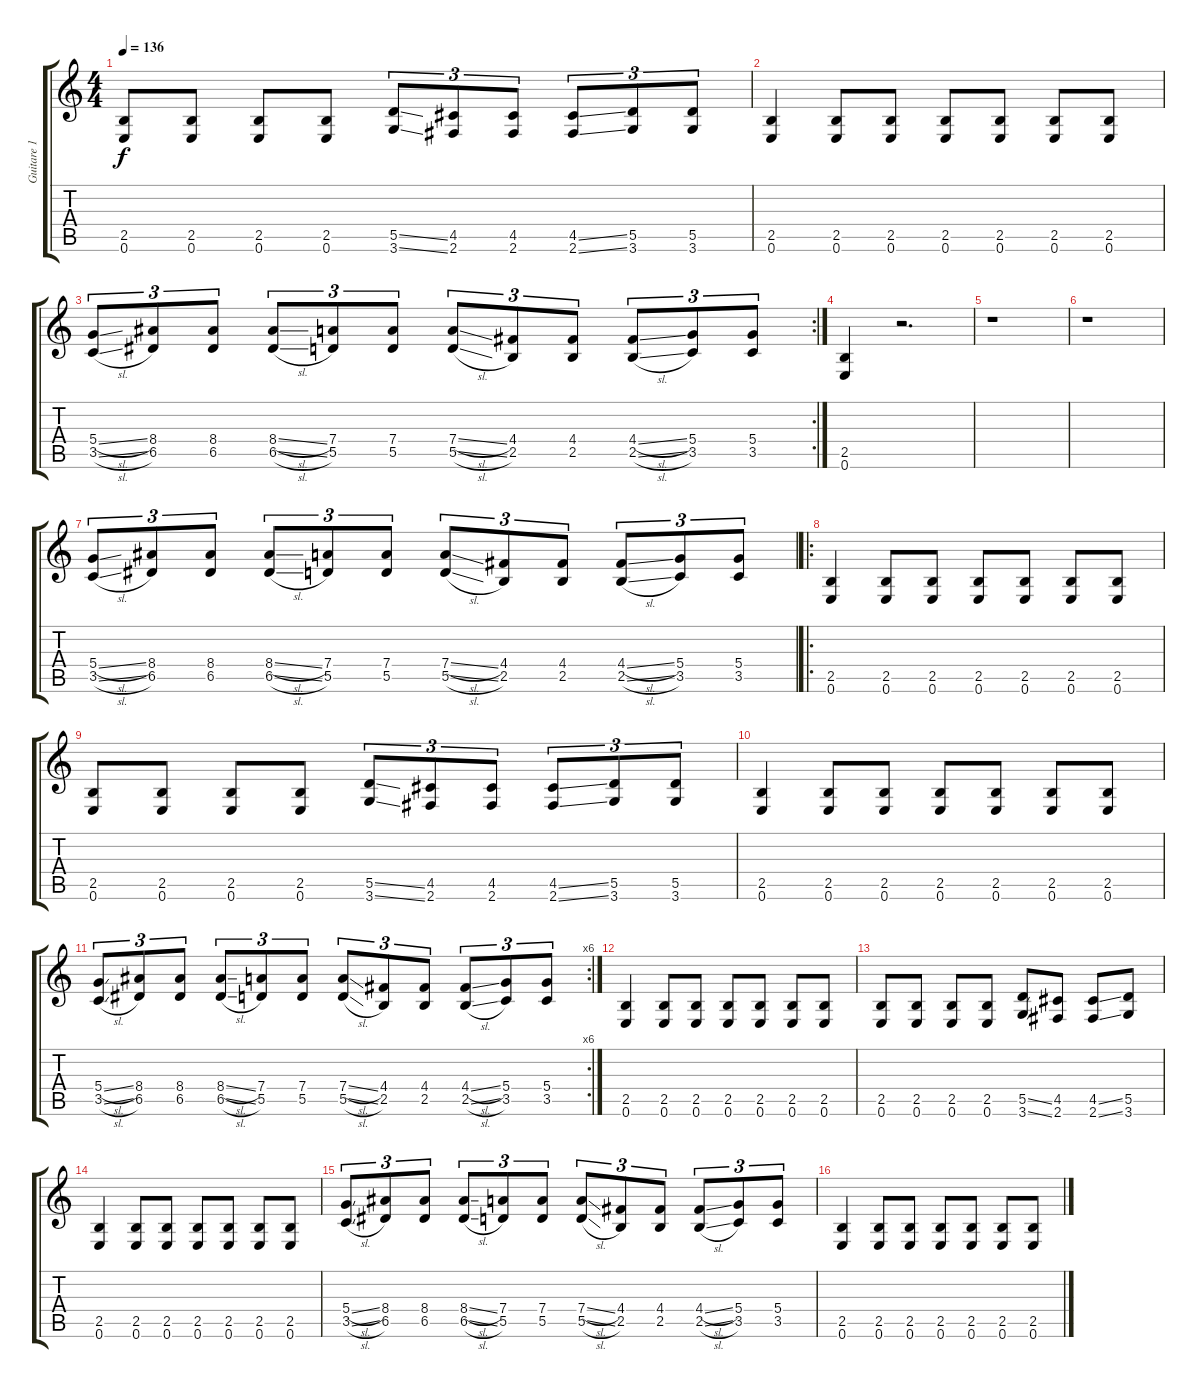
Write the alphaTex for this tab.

\track ("Guitare 1" "Guitare 1") {instrument overdrivenguitar}
\staff {score tabs}
\tuning (E4 B3 G3 D3 A2 E2) {hide}
\ts (4 4)
\tempo 136
\clef g2
\ks c
(2.5 0.6).8{dy f} (2.5 0.6).8 (2.5 0.6).8 (2.5 0.6).8 (5.5{ss} 3.6{ss}).8{tu (3 2)} (4.5 2.6).8{tu (3 2)} (4.5 2.6).8{tu (3 2)} (4.5{ss} 2.6{ss}).8{tu (3 2)} (5.5 3.6).8{tu (3 2)} (5.5 3.6).8{tu (3 2)} |
(2.5 0.6).4 (2.5 0.6).8 (2.5 0.6).8 (2.5 0.6).8 (2.5 0.6).8 (2.5 0.6).8 (2.5 0.6).8 |
\rc 2
(5.4{sl} 3.5{sl}).8{tu (3 2)} (8.4 6.5).8{tu (3 2)} (8.4 6.5).8{tu (3 2)} (8.4{sl} 6.5{sl}).8{tu (3 2)} (7.4 5.5).8{tu (3 2)} (7.4 5.5).8{tu (3 2)} (7.4{sl} 5.5{sl}).8{tu (3 2)} (4.4 2.5).8{tu (3 2)} (4.4 2.5).8{tu (3 2)} (4.4{sl} 2.5{sl}).8{tu (3 2)} (5.4 3.5).8{tu (3 2)} (5.4 3.5).8{tu (3 2)} |
(2.5 0.6).4 r.2{d} |
r.1 |
r.1 |
(5.4{sl} 3.5{sl}).8{tu (3 2)} (8.4 6.5).8{tu (3 2)} (8.4 6.5).8{tu (3 2)} (8.4{sl} 6.5{sl}).8{tu (3 2)} (7.4 5.5).8{tu (3 2)} (7.4 5.5).8{tu (3 2)} (7.4{sl} 5.5{sl}).8{tu (3 2)} (4.4 2.5).8{tu (3 2)} (4.4 2.5).8{tu (3 2)} (4.4{sl} 2.5{sl}).8{tu (3 2)} (5.4 3.5).8{tu (3 2)} (5.4 3.5).8{tu (3 2)} |
\ro
(2.5 0.6).4 (2.5 0.6).8 (2.5 0.6).8 (2.5 0.6).8 (2.5 0.6).8 (2.5 0.6).8 (2.5 0.6).8 |
(2.5 0.6).8 (2.5 0.6).8 (2.5 0.6).8 (2.5 0.6).8 (5.5{ss} 3.6{ss}).8{tu (3 2)} (4.5 2.6).8{tu (3 2)} (4.5 2.6).8{tu (3 2)} (4.5{ss} 2.6{ss}).8{tu (3 2)} (5.5 3.6).8{tu (3 2)} (5.5 3.6).8{tu (3 2)} |
(2.5 0.6).4 (2.5 0.6).8 (2.5 0.6).8 (2.5 0.6).8 (2.5 0.6).8 (2.5 0.6).8 (2.5 0.6).8 |
\rc 6
(5.4{sl} 3.5{sl}).8{tu (3 2)} (8.4 6.5).8{tu (3 2)} (8.4 6.5).8{tu (3 2)} (8.4{sl} 6.5{sl}).8{tu (3 2)} (7.4 5.5).8{tu (3 2)} (7.4 5.5).8{tu (3 2)} (7.4{sl} 5.5{sl}).8{tu (3 2)} (4.4 2.5).8{tu (3 2)} (4.4 2.5).8{tu (3 2)} (4.4{sl} 2.5{sl}).8{tu (3 2)} (5.4 3.5).8{tu (3 2)} (5.4 3.5).8{tu (3 2)} |
(2.5 0.6).4{volume 0} (2.5 0.6).8 (2.5 0.6).8 (2.5 0.6).8 (2.5 0.6).8 (2.5 0.6).8 (2.5 0.6).8 |
(2.5 0.6).8 (2.5 0.6).8 (2.5 0.6).8 (2.5 0.6).8 (5.5{ss} 3.6{ss}).8 (4.5 2.6).8 (4.5{ss} 2.6{ss}).8 (5.5 3.6).8 |
(2.5 0.6).4 (2.5 0.6).8 (2.5 0.6).8 (2.5 0.6).8 (2.5 0.6).8 (2.5 0.6).8 (2.5 0.6).8 |
(5.4{sl} 3.5{sl}).8{tu (3 2)} (8.4 6.5).8{tu (3 2)} (8.4 6.5).8{tu (3 2)} (8.4{sl} 6.5{sl}).8{tu (3 2)} (7.4 5.5).8{tu (3 2)} (7.4 5.5).8{tu (3 2)} (7.4{sl} 5.5{sl}).8{tu (3 2)} (4.4 2.5).8{tu (3 2)} (4.4 2.5).8{tu (3 2)} (4.4{sl} 2.5{sl}).8{tu (3 2)} (5.4 3.5).8{tu (3 2)} (5.4 3.5).8{tu (3 2)} |
(2.5 0.6).4 (2.5 0.6).8 (2.5 0.6).8 (2.5 0.6).8 (2.5 0.6).8 (2.5 0.6).8 (2.5 0.6).8
